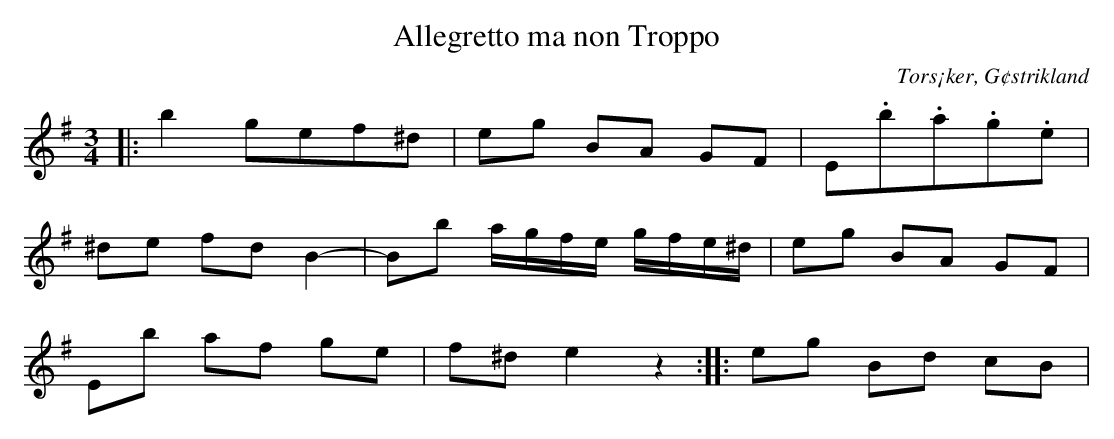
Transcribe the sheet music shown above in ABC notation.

X:1
T:Allegretto ma non Troppo
O:Tors¡ker, G¢strikland
M:3/4
L:1/16
K:G
|: b4 g2e2f2^d2 | e2g2 B2A2 G2F2 | E2.b2.a2.g2.e2 |
^d2e2 f2d2 B4- | B2b2 agfe gfe^d | e2g2 B2A2 G2F2 |
E2b2 a2f2 g2e2 | f2^d2 e4 z4 :: e2g2 B2d2 c2B2 |
